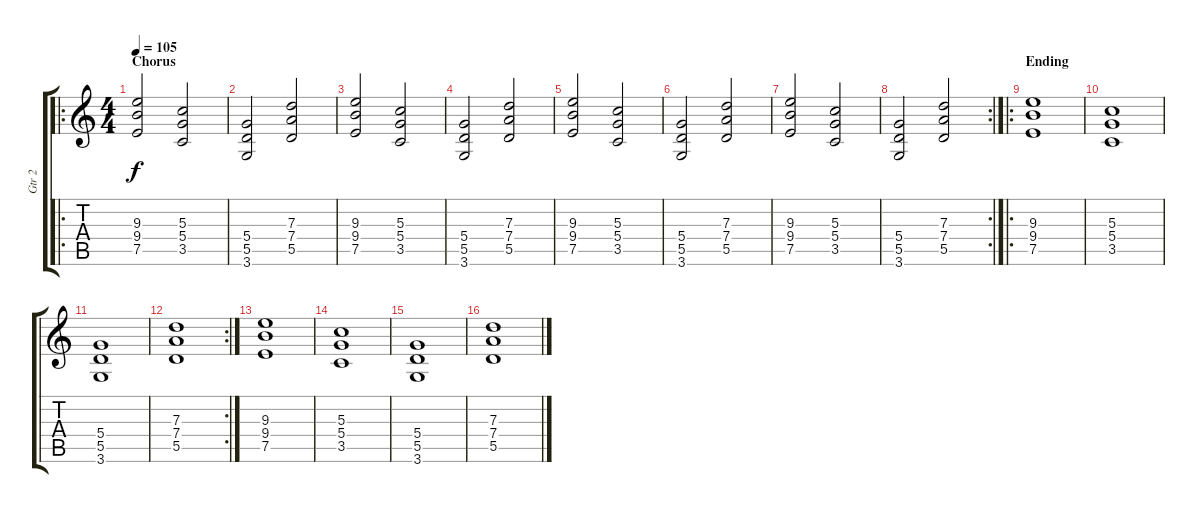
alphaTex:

\track ("Gtr 2" "Gtr 2") {instrument distortionguitar}
\staff {score tabs}
\tuning (E4 B3 G3 D3 A2 E2) {hide}
\ro
\ts (4 4)
\section ("" "Chorus")
\tempo 105
\clef g2
\ks c
(9.3 9.4 7.5).2{dy f} (5.3 5.4 3.5).2 |
(5.4 5.5 3.6).2 (7.3 7.4 5.5).2 |
(9.3 9.4 7.5).2 (5.3 5.4 3.5).2 |
(5.4 5.5 3.6).2 (7.3 7.4 5.5).2 |
(9.3 9.4 7.5).2 (5.3 5.4 3.5).2 |
(5.4 5.5 3.6).2 (7.3 7.4 5.5).2 |
(9.3 9.4 7.5).2 (5.3 5.4 3.5).2 |
\rc 2
(5.4 5.5 3.6).2 (7.3 7.4 5.5).2 |
\ro
\section ("" "Ending")
(9.3 9.4 7.5).1 |
(5.3 5.4 3.5).1 |
(5.4 5.5 3.6).1 |
\rc 2
(7.3 7.4 5.5).1 |
(9.3 9.4 7.5).1 |
(5.3 5.4 3.5).1 |
(5.4 5.5 3.6).1 |
(7.3 7.4 5.5).1
